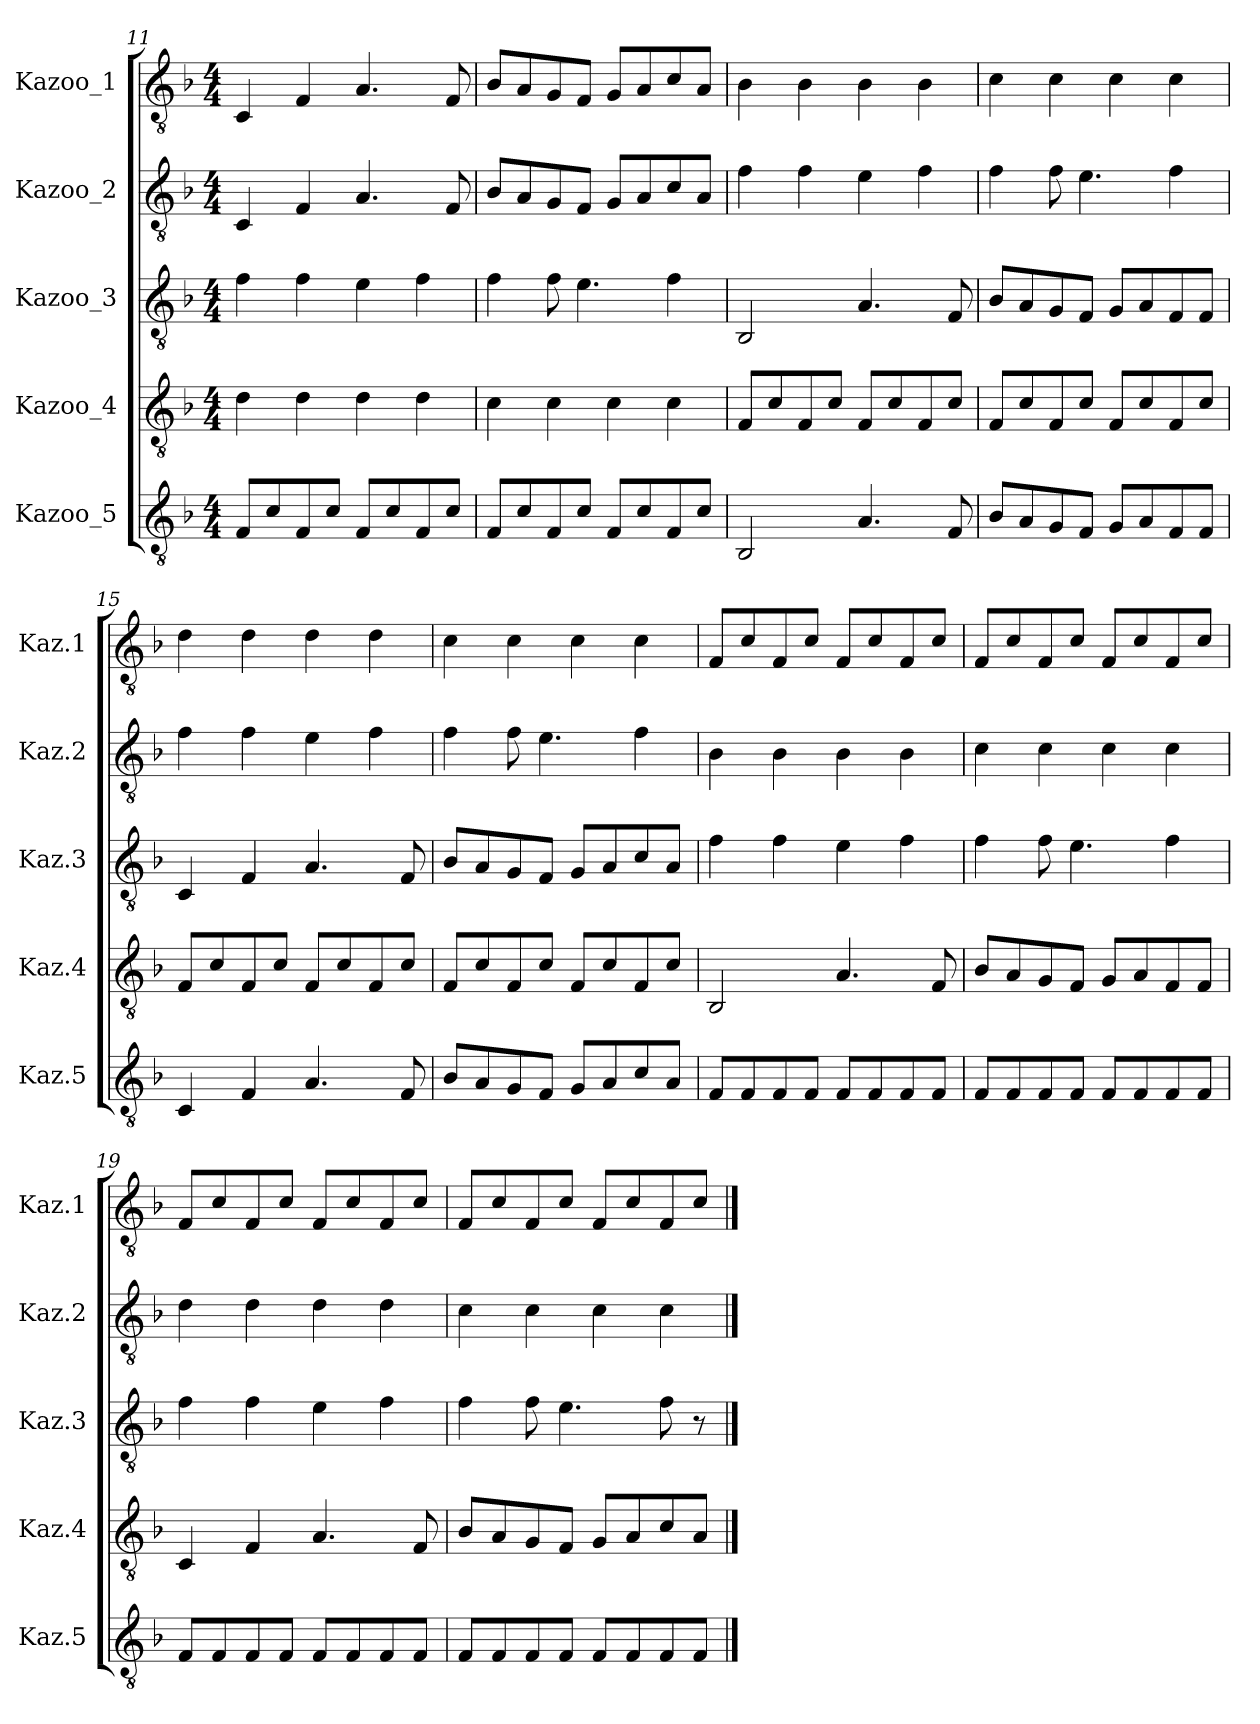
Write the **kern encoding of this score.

**kern	**kern	**kern	**kern	**kern
*part5	*part4	*part3	*part2	*part1
*staff5	*staff4	*staff3	*staff2	*staff1
*I"Kazoo_5	*I"Kazoo_4	*I"Kazoo_3	*I"Kazoo_2	*I"Kazoo_1
*I'Kaz.5	*I'Kaz.4	*I'Kaz.3	*I'Kaz.2	*I'Kaz.1
!!LO:PB:g=z
*clefGv2	*clefGv2	*clefGv2	*clefGv2	*clefGv2
*k[b-]	*k[b-]	*k[b-]	*k[b-]	*k[b-]
*M4/4	*M4/4	*M4/4	*M4/4	*M4/4
=11	=11	=11	=11	=11
8Fi/L	4dj\	4fZ\	4C/	4C/
8ci/	.	.	.	.
8Fi/	4dj\	4fZ\	4F/	4F/
8ci/J	.	.	.	.
8Fi/L	4dj\	4eZ\	4.A/	4.A/
8ci/	.	.	.	.
8Fi/	4dj\	4fZ\	.	.
8ci/J	.	.	8F/	8F/
=12	=12	=12	=12	=12
8Fi/L	4cj\	4fZ\	8B-/L	8B-/L
8ci/	.	.	8A/	8A/
8Fi/	4cj\	8fZ\	8G/	8G/
8ci/J	.	4.eZ\	8F/J	8F/J
8Fi/L	4cj\	.	8G/L	8G/L
8ci/	.	.	8A/	8A/
8Fi/	4cj\	4fZ\	8c/	8c/
8ci/J	.	.	8A/J	8A/J
=13	=13	=13	=13	=13
2BB-/	8Fi/L	2BB-/	4fZ\	4B-j\
.	8ci/	.	.	.
.	8Fi/	.	4fZ\	4B-j\
.	8ci/J	.	.	.
4.A/	8Fi/L	4.A/	4eZ\	4B-j\
.	8ci/	.	.	.
.	8Fi/	.	4fZ\	4B-j\
8F/	8ci/J	8F/	.	.
=14	=14	=14	=14	=14
8B-/L	8Fi/L	8B-/L	4fZ\	4cj\
8A/	8ci/	8A/	.	.
8G/	8Fi/	8G/	8fZ\	4cj\
8F/J	8ci/J	8F/J	4.eZ\	.
8G/L	8Fi/L	8G/L	.	4cj\
8A/	8ci/	8A/	.	.
8F/	8Fi/	8F/	4fZ\	4cj\
8F/J	8ci/J	8F/J	.	.
=15	=15	=15	=15	=15
4C/	8Fi/L	4C/	4fZ\	4dj\
.	8ci/	.	.	.
4F/	8Fi/	4F/	4fZ\	4dj\
.	8ci/J	.	.	.
4.A/	8Fi/L	4.A/	4eZ\	4dj\
.	8ci/	.	.	.
.	8Fi/	.	4fZ\	4dj\
8F/	8ci/J	8F/	.	.
!!LO:LB:g=z
=16	=16	=16	=16	=16
8B-/L	8Fi/L	8B-/L	4fZ\	4cj\
8A/	8ci/	8A/	.	.
8G/	8Fi/	8G/	8fZ\	4cj\
8F/J	8ci/J	8F/J	4.eZ\	.
8G/L	8Fi/L	8G/L	.	4cj\
8A/	8ci/	8A/	.	.
8c/	8Fi/	8c/	4fZ\	4cj\
8A/J	8ci/J	8A/J	.	.
=17	=17	=17	=17	=17
8FV/L	2BB-/	4fZ\	4B-j\	8Fi/L
8FV/	.	.	.	8ci/
8FV/	.	4fZ\	4B-j\	8Fi/
8FV/J	.	.	.	8ci/J
8FV/L	4.A/	4eZ\	4B-j\	8Fi/L
8FV/	.	.	.	8ci/
8FV/	.	4fZ\	4B-j\	8Fi/
8FV/J	8F/	.	.	8ci/J
=18	=18	=18	=18	=18
8FV/L	8B-/L	4fZ\	4cj\	8Fi/L
8FV/	8A/	.	.	8ci/
8FV/	8G/	8fZ\	4cj\	8Fi/
8FV/J	8F/J	4.eZ\	.	8ci/J
8FV/L	8G/L	.	4cj\	8Fi/L
8FV/	8A/	.	.	8ci/
8FV/	8F/	4fZ\	4cj\	8Fi/
8FV/J	8F/J	.	.	8ci/J
=19	=19	=19	=19	=19
8FV/L	4C/	4fZ\	4dj\	8Fi/L
8FV/	.	.	.	8ci/
8FV/	4F/	4fZ\	4dj\	8Fi/
8FV/J	.	.	.	8ci/J
8FV/L	4.A/	4eZ\	4dj\	8Fi/L
8FV/	.	.	.	8ci/
8FV/	.	4fZ\	4dj\	8Fi/
8FV/J	8F/	.	.	8ci/J
=20	=20	=20	=20	=20
8FV/L	8B-/L	4fZ\	4cj\	8Fi/L
8FV/	8A/	.	.	8ci/
8FV/	8G/	8fZ\	4cj\	8Fi/
8FV/J	8F/J	4.eZ\	.	8ci/J
8FV/L	8G/L	.	4cj\	8Fi/L
8FV/	8A/	.	.	8ci/
8FV/	8c/	8fZ\	4cj\	8Fi/
8FV/J	8A/J	8r	.	8ci/J
==	==	==	==	==
*-	*-	*-	*-	*-
